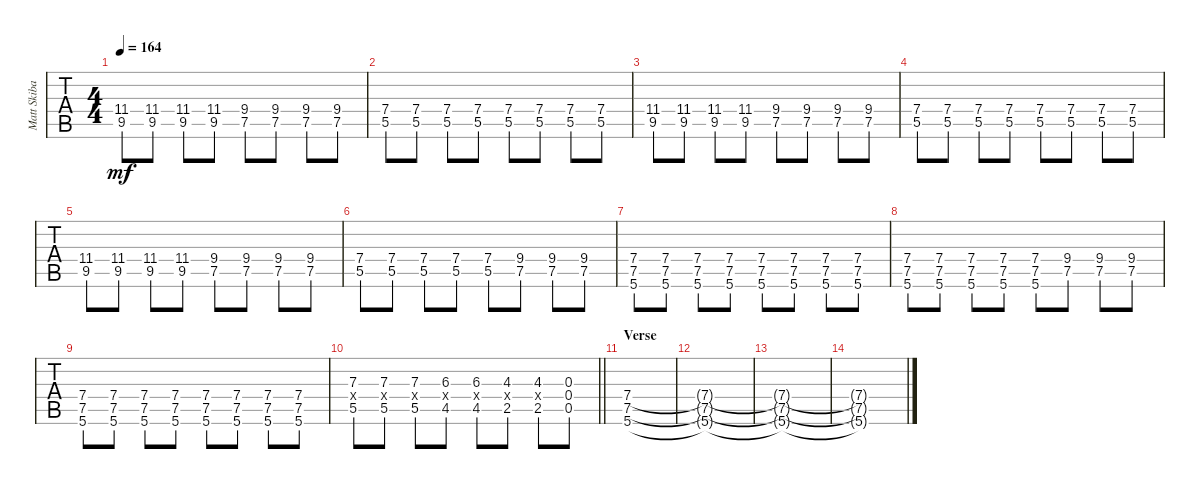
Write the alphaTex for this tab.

\track ("Matt Skiba - Guitar Two" "Matt Skiba") {instrument distortionguitar}
\staff {tabs}
\tuning (E4 B3 G3 D3 A2 E2) {hide}
\ts (4 4)
\tempo 164
\clef g2
\ks c
(11.4 9.5).8{dy mf} (11.4 9.5).8 (11.4 9.5).8 (11.4 9.5).8 (9.4 7.5).8 (9.4 7.5).8 (9.4 7.5).8 (9.4 7.5).8 |
(7.4 5.5).8 (7.4 5.5).8 (7.4 5.5).8 (7.4 5.5).8 (7.4 5.5).8 (7.4 5.5).8 (7.4 5.5).8 (7.4 5.5).8 |
(11.4 9.5).8 (11.4 9.5).8 (11.4 9.5).8 (11.4 9.5).8 (9.4 7.5).8 (9.4 7.5).8 (9.4 7.5).8 (9.4 7.5).8 |
(7.4 5.5).8 (7.4 5.5).8 (7.4 5.5).8 (7.4 5.5).8 (7.4 5.5).8 (7.4 5.5).8 (7.4 5.5).8 (7.4 5.5).8 |
(11.4 9.5).8 (11.4 9.5).8 (11.4 9.5).8 (11.4 9.5).8 (9.4 7.5).8 (9.4 7.5).8 (9.4 7.5).8 (9.4 7.5).8 |
(7.4 5.5).8 (7.4 5.5).8 (7.4 5.5).8 (7.4 5.5).8 (7.4 5.5).8 (9.4 7.5).8 (9.4 7.5).8 (9.4 7.5).8 |
(7.4 7.5 5.6).8 (7.4 7.5 5.6).8 (7.4 7.5 5.6).8 (7.4 7.5 5.6).8 (7.4 7.5 5.6).8 (7.4 7.5 5.6).8 (7.4 7.5 5.6).8 (7.4 7.5 5.6).8 |
(7.4 7.5 5.6).8 (7.4 7.5 5.6).8 (7.4 7.5 5.6).8 (7.4 7.5 5.6).8 (7.4 7.5 5.6).8 (9.4 7.5).8 (9.4 7.5).8 (9.4 7.5).8 |
(7.4 7.5 5.6).8 (7.4 7.5 5.6).8 (7.4 7.5 5.6).8 (7.4 7.5 5.6).8 (7.4 7.5 5.6).8 (7.4 7.5 5.6).8 (7.4 7.5 5.6).8 (7.4 7.5 5.6).8 |
\barLineRight lightlight
(7.3 5.4{x} 5.5).8 (7.3 5.4{x} 5.5).8 (7.3 5.4{x} 5.5).8 (6.3 4.4{x} 4.5).8 (6.3 4.4{x} 4.5).8 (4.3 4.4{x} 2.5).8 (4.3 2.4{x} 2.5).8 (0.3 0.4 0.5).8 |
\section ("" "Verse")
(7.4 7.5 5.6).1 |
(7.4{t} 7.5{t} 5.6{t}).1 |
(7.4{t} 7.5{t} 5.6{t}).1 |
(7.4{t} 7.5{t} 5.6{t}).1
